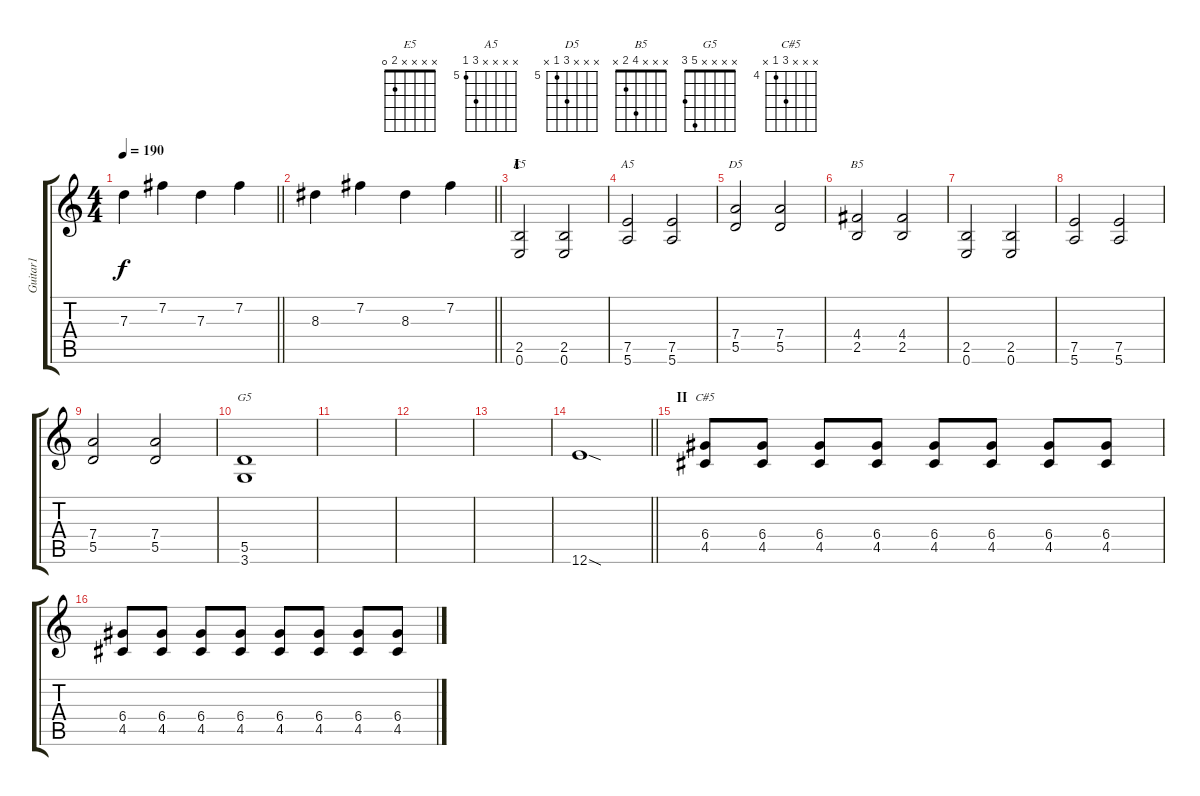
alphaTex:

\track ("Guitar1" "Guitar1") {instrument distortionguitar}
\staff {score tabs}
\tuning (E4 B3 G3 D3 A2 E2) {hide}
\chord ("E5" x x x x 2 0)
\chord ("A5" x x x x 7 5) {firstfret 5}
\chord ("D5" x x x 7 5 x) {firstfret 5}
\chord ("B5" x x x 4 2 x)
\chord ("G5" x x x x 5 3)
\chord ("C#5" x x x 6 4 x) {firstfret 4}
\ts (4 4)
\tempo 190
\clef g2
\barLineRight lightlight
\ks c
7.3.4{dy f} 7.2.4 7.3.4 7.2.4 |
\barLineRight lightlight
8.3.4 7.2.4 8.3.4 7.2.4 |
\section ("" "I")
(2.5 0.6).2{ch "E5"} (2.5 0.6).2 |
(7.5 5.6).2{ch "A5"} (7.5 5.6).2 |
(7.4 5.5).2{ch "D5"} (7.4 5.5).2 |
(4.4 2.5).2{ch "B5"} (4.4 2.5).2 |
(2.5 0.6).2 (2.5 0.6).2 |
(7.5 5.6).2 (7.5 5.6).2 |
(7.4 5.5).2 (7.4 5.5).2 |
(5.5 3.6).1{ch "G5"} |
|
|
|
\barLineRight lightlight
12.6{sod}.1 |
\section ("" "II")
(6.4 4.5).8{ch "C#5"} (6.4 4.5).8 (6.4 4.5).8 (6.4 4.5).8 (6.4 4.5).8 (6.4 4.5).8 (6.4 4.5).8 (6.4 4.5).8 |
(6.4 4.5).8 (6.4 4.5).8 (6.4 4.5).8 (6.4 4.5).8 (6.4 4.5).8 (6.4 4.5).8 (6.4 4.5).8 (6.4 4.5).8
